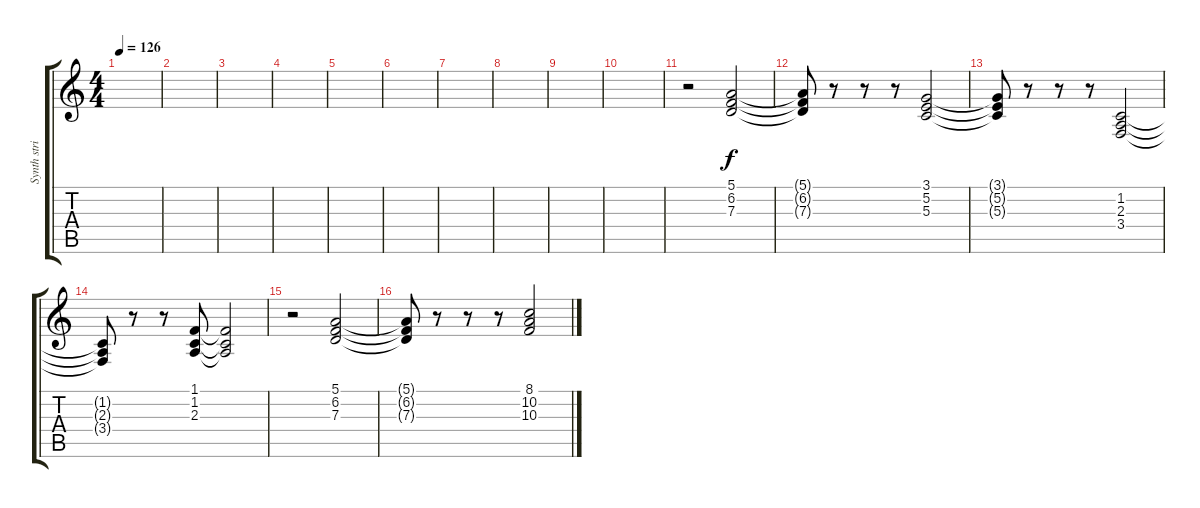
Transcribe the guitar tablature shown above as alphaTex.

\track ("Synth strings 1" "Synth stri") {instrument stringensemble1}
\staff {score tabs}
\tuning (E4 B3 G3 D3 A2 E2) {hide}
\ts (4 4)
\tempo 126
\clef g2
\ks c
|
|
|
|
|
|
|
|
|
|
r.2 (5.1 6.2 7.3).2 |
(5.1{t} 6.2{t} 7.3{t}).8 r.8 r.8 r.8 (3.1 5.2 5.3).2 |
(3.1{t} 5.2{t} 5.3{t}).8 r.8 r.8 r.8 (1.2 2.3 3.4).2 |
(1.2{t} 2.3{t} 3.4{t}).8 r.8 r.8 (1.1 1.2 2.3).8 (1.1{t} 1.2{t} 2.3{t}).2 |
r.2 (5.1 6.2 7.3).2 |
(5.1{t} 6.2{t} 7.3{t}).8 r.8 r.8 r.8 (8.1 10.2 10.3).2
